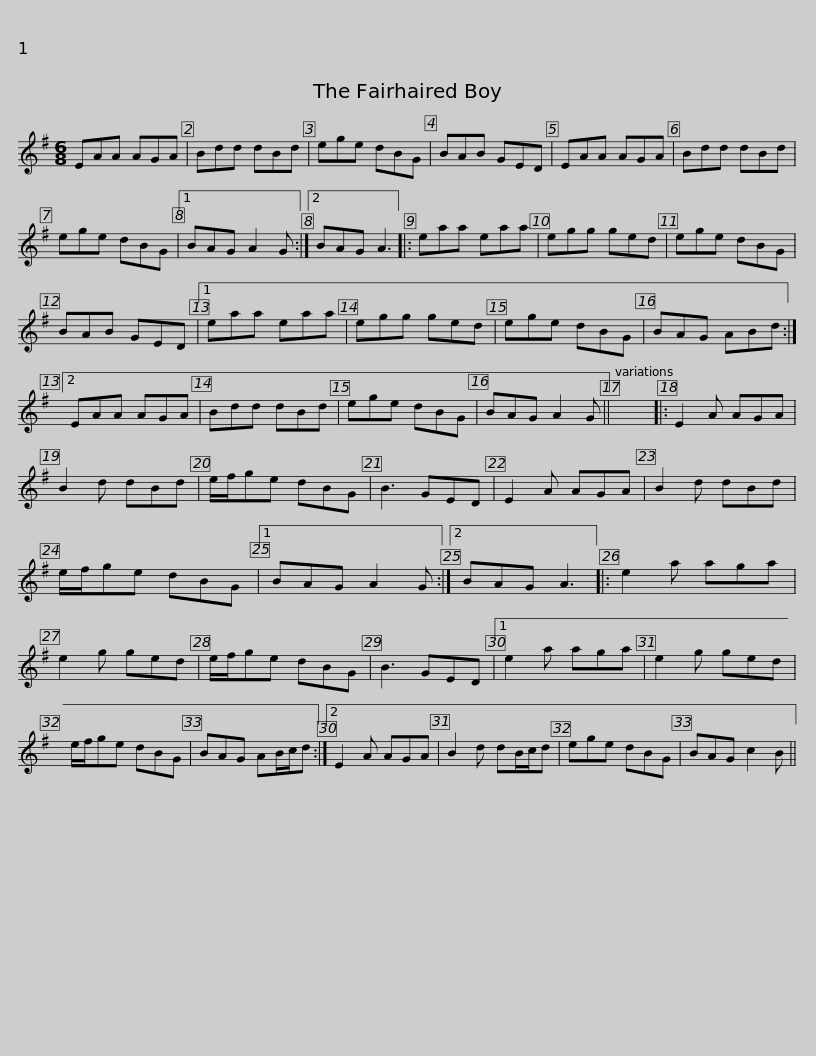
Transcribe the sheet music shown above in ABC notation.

X:1
L:1/8
M:6/8
I:linebreak $
K:G
V:1 treble
V:1
 EAA AGA | Bdd dBd | ege dBG | BAB GED | EAA AGA | %5
 Bdd dBd | ege dBG |1$ BAG A2 G :|2 BAG A3 |: eaa eaa | %10
 egg ged | ege dBG | BAB GED |1 eaa eaa |$ egg ged | %15
 ege dBG | BAG ABd :|2 EAA AGA | Bdd dBd | ege dBG | %20
 BAG A2 G || x6 |:$ E2 A AGA | B2 d dBd | e/f/ge dBG | %25
 B3 GED | E2 A AGA | B2 d dBd | e/f/ge dBG |1$ BAG A2 G :|2 %30
 BAG A3 |: e2 a aga | e2 g ged | e/f/ge dBG | B3 GED |1 %35
 e2 a aga | e2 g ged |$ e/f/ge dBG | BAG AB/c/d :|2 E2 A AGA | %40
 B2 d dB/c/d | ege dBG | BAG c2 B || %43
